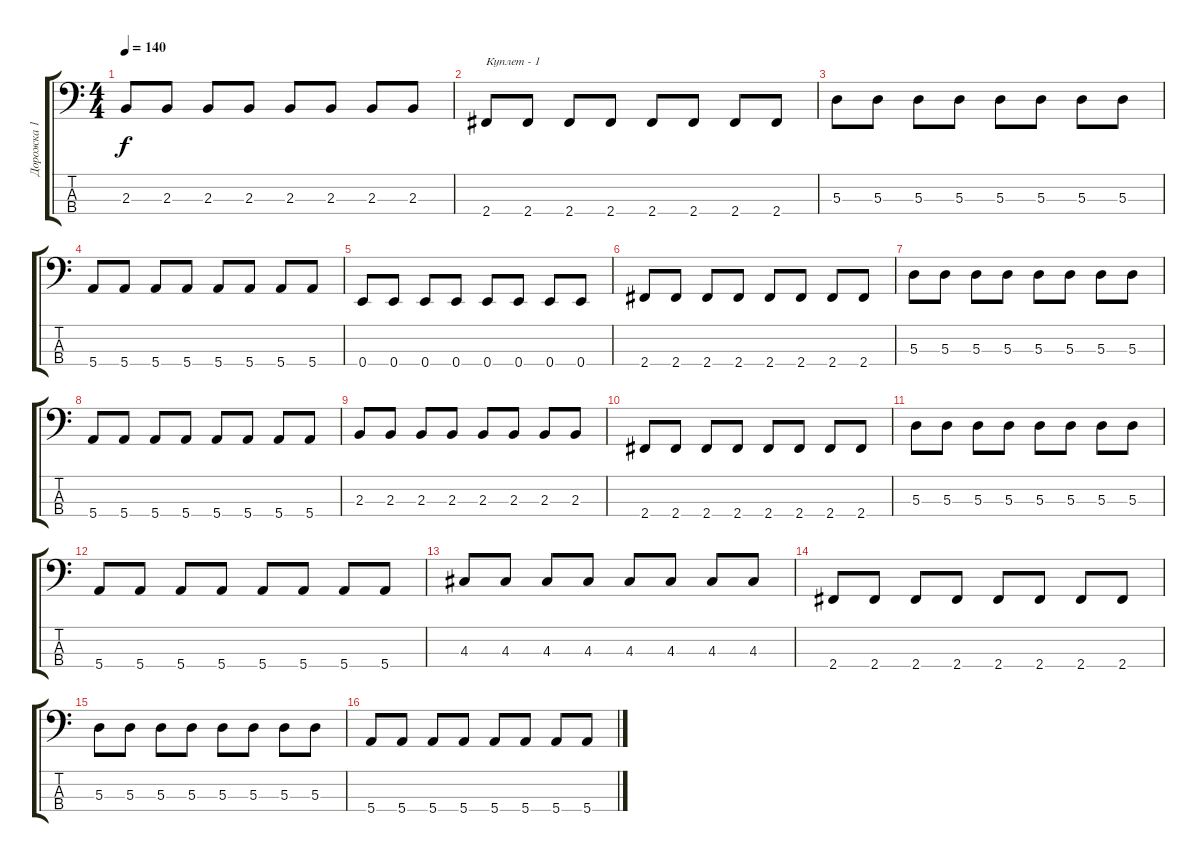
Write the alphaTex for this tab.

\track ("Дорожка 1" "Дорожка 1") {instrument electricbasspick}
\staff {score tabs}
\tuning (G2 D2 A1 E1) {hide}
\ts (4 4)
\tempo 140
\clef f4
\ks c
2.3.8{dy f} 2.3.8 2.3.8 2.3.8 2.3.8 2.3.8 2.3.8 2.3.8 |
2.4.8{txt "Куплет - 1"} 2.4.8 2.4.8 2.4.8 2.4.8 2.4.8 2.4.8 2.4.8 |
5.3.8 5.3.8 5.3.8 5.3.8 5.3.8 5.3.8 5.3.8 5.3.8 |
5.4.8 5.4.8 5.4.8 5.4.8 5.4.8 5.4.8 5.4.8 5.4.8 |
0.4.8 0.4.8 0.4.8 0.4.8 0.4.8 0.4.8 0.4.8 0.4.8 |
2.4.8 2.4.8 2.4.8 2.4.8 2.4.8 2.4.8 2.4.8 2.4.8 |
5.3.8 5.3.8 5.3.8 5.3.8 5.3.8 5.3.8 5.3.8 5.3.8 |
5.4.8 5.4.8 5.4.8 5.4.8 5.4.8 5.4.8 5.4.8 5.4.8 |
2.3.8 2.3.8 2.3.8 2.3.8 2.3.8 2.3.8 2.3.8 2.3.8 |
2.4.8 2.4.8 2.4.8 2.4.8 2.4.8 2.4.8 2.4.8 2.4.8 |
5.3.8 5.3.8 5.3.8 5.3.8 5.3.8 5.3.8 5.3.8 5.3.8 |
5.4.8 5.4.8 5.4.8 5.4.8 5.4.8 5.4.8 5.4.8 5.4.8 |
4.3.8 4.3.8 4.3.8 4.3.8 4.3.8 4.3.8 4.3.8 4.3.8 |
2.4.8 2.4.8 2.4.8 2.4.8 2.4.8 2.4.8 2.4.8 2.4.8 |
5.3.8 5.3.8 5.3.8 5.3.8 5.3.8 5.3.8 5.3.8 5.3.8 |
5.4.8 5.4.8 5.4.8 5.4.8 5.4.8 5.4.8 5.4.8 5.4.8
